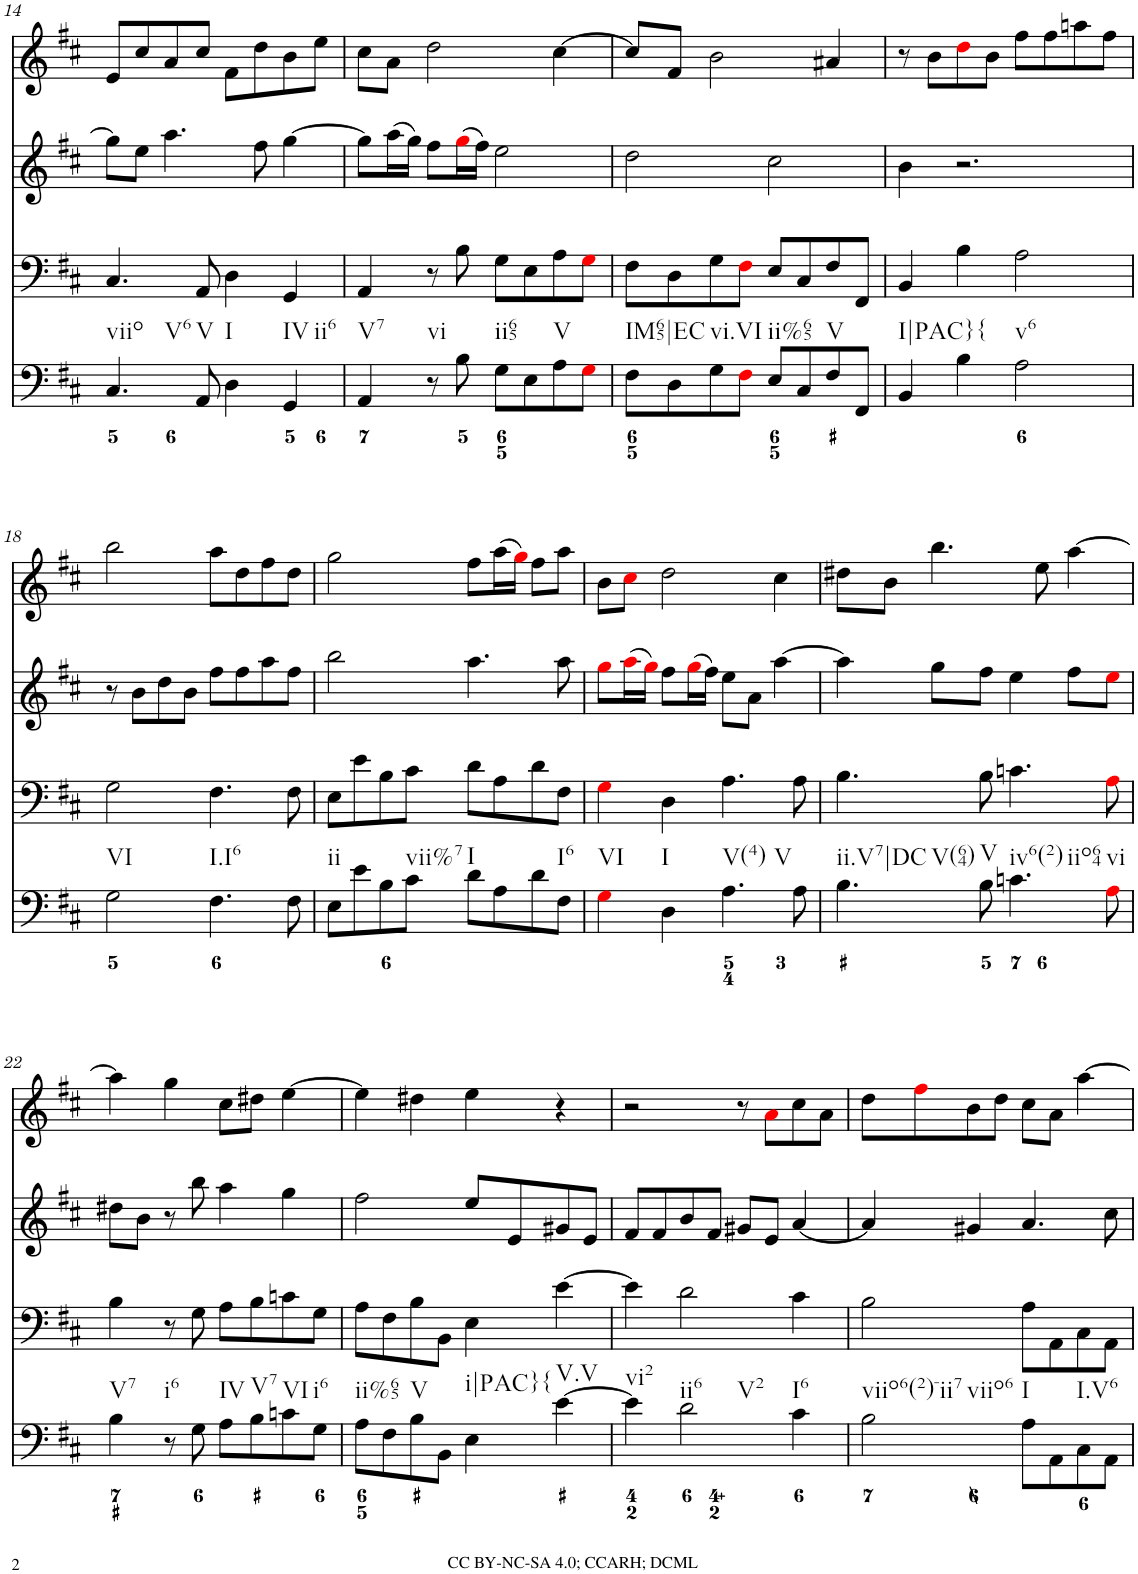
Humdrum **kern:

**kern	**kern	**kern	**kern
*part4	*part3	*part2	*part1
*staff4	*staff3	*staff2	*staff1
*I"Piano	*I"Piano	*I"Piano	*I"Piano
*I'Pno	*I'Pno	*I'Pno	*I'Pno
!!LO:PB:g=z
*clefF4	*clefF4	*clefG2	*clefG2
*k[f#c#]	*k[f#c#]	*k[f#c#]	*k[f#c#]
*D:	*D:	*D:	*D:
*M4/4	*M4/4	*M4/4	*M4/4
=14	=14	=14	=14
!LO:TX:b:t=viio	!	!	!
!LO:TX:b:t=V6	!	!	!
4.C#/	4.C#/	8gg\L]	8e/L
.	.	8ee\J	8cc#/
.	.	4.aa\	8a/
!LO:TX:b:t=V	!	!	!
8AA/	8AA/	.	8cc#/J
!LO:TX:b:t=I	!	!	!
4D\	4D\	.	8f#\L
.	.	8ff#\	8dd\
!LO:TX:b:t=IV	!	!	!
!LO:TX:b:t=ii6	!	!	!
4GG/	4GG/	[4gg\	8b\
.	.	.	8ee\J
=15	=15	=15	=15
!LO:TX:b:t=V7	!	!	!
4AA/	4AA/	8gg\L]	8cc#\L
.	.	(16aa\L	8a\J
.	.	16gg\JJ)	.
!LO:TX:b:t=vi	!	!	!
8r	8r	8ff#\L	2dd\
8B\	8B\	(16ggi\L	.
.	.	16ff#\JJ)	.
!LO:TX:b:t=ii65	!	!	!
8G\L	8G\L	2ee\	.
8E\	8E\	.	.
!LO:TX:b:t=V	!	!	!
8A\	8A\	.	[4cc#\
8Gi\J	8Gi\J	.	.
=16	=16	=16	=16
!LO:TX:b:t=IM65|EC	!	!	!
8F#\L	8F#\L	2dd\	8cc#/L]
8D\	8D\	.	8f#/J
!LO:TX:b:t=vi.VI	!	!	!
8G\	8G\	.	2b\
8F#i\J	8F#i\J	.	.
!LO:TX:b:t=ii%65	!	!	!
8E/L	8E/L	2cc#\	.
8C#/	8C#/	.	.
!LO:TX:b:t=V	!	!	!
8F#/	8F#/	.	4a#X/
8FF#/J	8FF#/J	.	.
=17	=17	=17	=17
!LO:TX:b:t=I|PAC}{	!	!	!
4BB/	4BB/	4b\	8r
.	.	.	8b\L
4B\	4B\	2.r	8ddi\
.	.	.	8b\J
!LO:TX:b:t=v6	!	!	!
2A\	2A\	.	8ff#\L
.	.	.	8ff#\
.	.	.	8aan\
.	.	.	8ff#\J
!!LO:LB:g=z
=18	=18	=18	=18
!LO:TX:b:t=VI	!	!	!
2G\	2G\	8r	2bb\
.	.	8b\L	.
.	.	8dd\	.
.	.	8b\J	.
!LO:TX:b:t=I.I6	!	!	!
4.F#\	4.F#\	8ff#\L	8aa\L
.	.	8ff#\	8dd\
.	.	8aa\	8ff#\
8F#\	8F#\	8ff#\J	8dd\J
=19	=19	=19	=19
!LO:TX:b:t=ii	!	!	!
8E\L	8E\L	2bb\	2gg\
8e\	8e\	.	.
8B\	8B\	.	.
!LO:TX:b:t=vii%7	!	!	!
8c#\J	8c#\J	.	.
!LO:TX:b:t=I	!	!	!
8d\L	8d\L	4.aa\	8ff#\L
8A\	8A\	.	(16aa\L
.	.	.	16ggi\JJ)
8d\	8d\	.	8ff#\L
!LO:TX:b:t=I6	!	!	!
8F#\J	8F#\J	8aa\	8aa\J
=20	=20	=20	=20
!LO:TX:b:t=VI	!	!	!
4Gi\	4Gi\	8ggi\L	8b\L
.	.	(16aai\L	8cc#i\J
.	.	16ggi\JJ)	.
!LO:TX:b:t=I	!	!	!
4D\	4D\	8ff#\L	2dd\
.	.	(16ggi\L	.
.	.	16ff#\JJ)	.
!LO:TX:b:t=V(4)	!	!	!
!LO:TX:b:t=V	!	!	!
4.A\	4.A\	8ee\L	.
.	.	8a\J	.
.	.	[4aa\	4cc#\
8A\	8A\	.	.
=21	=21	=21	=21
!LO:TX:b:t=ii.V7|DC	!	!	!
!LO:TX:b:t=V(64)	!	!	!
4.B\	4.B\	4aa\]	8dd#X\L
.	.	.	8b\J
.	.	8gg\L	4.bb\
!LO:TX:b:t=V	!	!	!
8B\	8B\	8ff#\J	.
!LO:TX:b:t=iv6(2)	!	!	!
!LO:TX:b:t=iio64	!	!	!
4.cn\	4.cn\	4ee\	.
.	.	.	8ee\
.	.	8ff#\L	[4aa\
!LO:TX:b:t=vi	!	!	!
8Ai\	8Ai\	8eei\J	.
!!LO:LB:g=z
=22	=22	=22	=22
!LO:TX:b:t=V7	!	!	!
4B\	4B\	8dd#X\L	4aa\]
.	.	8b\J	.
!LO:TX:b:t=i6	!	!	!
8r	8r	8r	4gg\
8G\	8G\	8bb\	.
!LO:TX:b:t=IV	!	!	!
8A\L	8A\L	4aa\	8cc#\L
!LO:TX:b:t=V7	!	!	!
8B\	8B\	.	8dd#X\J
!LO:TX:b:t=VI	!	!	!
8cn\	8cn\	4gg\	[4ee\
!LO:TX:b:t=i6	!	!	!
8G\J	8G\J	.	.
=23	=23	=23	=23
!LO:TX:b:t=ii%65	!	!	!
8A\L	8A\L	2ff#\	4ee\]
8F#\	8F#\	.	.
!LO:TX:b:t=V	!	!	!
8B\	8B\	.	4dd#X\
8BB\J	8BB\J	.	.
!LO:TX:b:t=i|PAC}{	!	!	!
4E\	4E\	8ee/L	4ee\
.	.	8e/	.
!LO:TX:b:t=V.V	!	!	!
[4e\	[4e\	8g#X/	4r
.	.	8e/J	.
=24	=24	=24	=24
!LO:TX:b:t=vi2	!	!	!
4e\]	4e\]	8f#/L	2r
.	.	8f#/	.
!LO:TX:b:t=ii6	!	!	!
!LO:TX:b:t=V2	!	!	!
2d\	2d\	8b/	.
.	.	8f#/J	.
.	.	8g#X/L	8r
.	.	8e/J	8ai\L
!LO:TX:b:t=I6	!	!	!
4c#\	4c#\	[4a/	8cc#\
.	.	.	8a\J
=25	=25	=25	=25
!LO:TX:b:t=viio6(2)-ii7	!	!	!
!LO:TX:b:t=viio6	!	!	!
2B\	2B\	4a/]	8dd\L
.	.	.	8ff#i\
.	.	4g#X/	8b\
.	.	.	8dd\J
!LO:TX:b:t=I	!	!	!
8A\L	8A\L	4.a/	8cc#\L
8AA\	8AA\	.	8a\J
!LO:TX:b:t=I.V6	!	!	!
8C#\	8C#\	.	[4aa\
8AA\J	8AA\J	8cc#\	.
=	=	=	=
*-	*-	*-	*-
